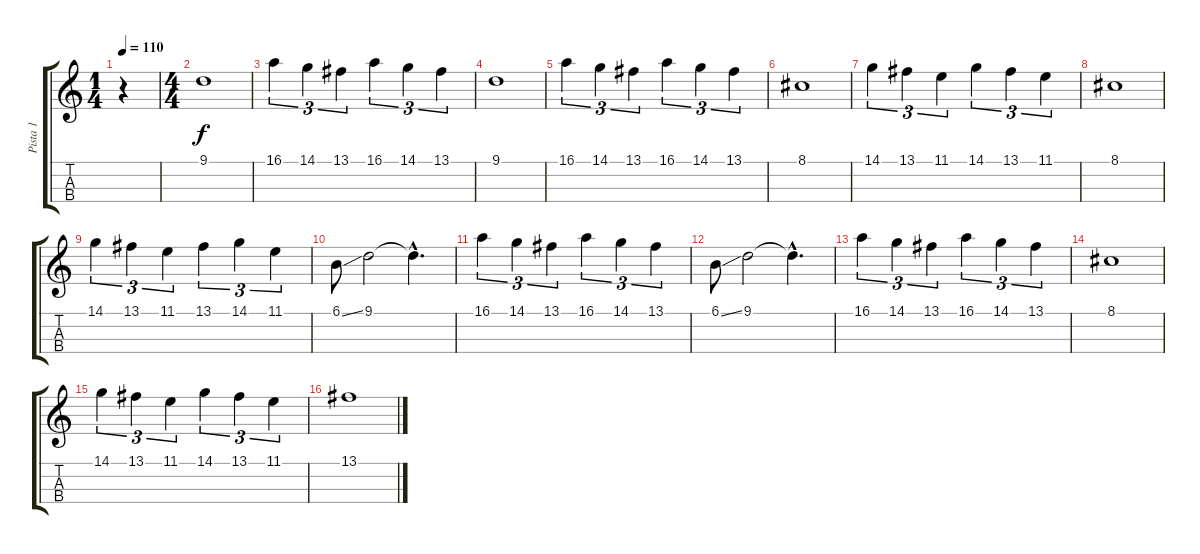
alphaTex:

\track ("Pista 1" "Pista 1") {instrument violin}
\staff {score tabs}
\tuning (F4 C4 G3 D3) {hide}
\ts (1 4)
\tempo 110
\clef g2
\ks c
r.4{dy f volume 0 instrument violin} |
\ts (4 4)
9.1.1{volume 16} |
16.1.4{tu (3 2)} 14.1.4{tu (3 2)} 13.1.4{tu (3 2)} 16.1.4{tu (3 2)} 14.1.4{tu (3 2)} 13.1.4{tu (3 2)} |
9.1.1 |
16.1.4{tu (3 2)} 14.1.4{tu (3 2)} 13.1.4{tu (3 2)} 16.1.4{tu (3 2)} 14.1.4{tu (3 2)} 13.1.4{tu (3 2)} |
8.1.1 |
14.1.4{tu (3 2)} 13.1.4{tu (3 2)} 11.1.4{tu (3 2)} 14.1.4{tu (3 2)} 13.1.4{tu (3 2)} 11.1.4{tu (3 2)} |
8.1.1 |
14.1.4{tu (3 2)} 13.1.4{tu (3 2)} 11.1.4{tu (3 2)} 13.1.4{tu (3 2)} 14.1.4{tu (3 2)} 11.1.4{tu (3 2)} |
6.1{ss}.8 9.1.2 9.1{hac t}.4{d} |
16.1.4{tu (3 2)} 14.1.4{tu (3 2)} 13.1.4{tu (3 2)} 16.1.4{tu (3 2)} 14.1.4{tu (3 2)} 13.1.4{tu (3 2)} |
6.1{ss}.8 9.1.2 9.1{hac t}.4{d} |
16.1.4{tu (3 2)} 14.1.4{tu (3 2)} 13.1.4{tu (3 2)} 16.1.4{tu (3 2)} 14.1.4{tu (3 2)} 13.1.4{tu (3 2)} |
8.1.1 |
14.1.4{tu (3 2)} 13.1.4{tu (3 2)} 11.1.4{tu (3 2)} 14.1.4{tu (3 2)} 13.1.4{tu (3 2)} 11.1.4{tu (3 2)} |
13.1.1
